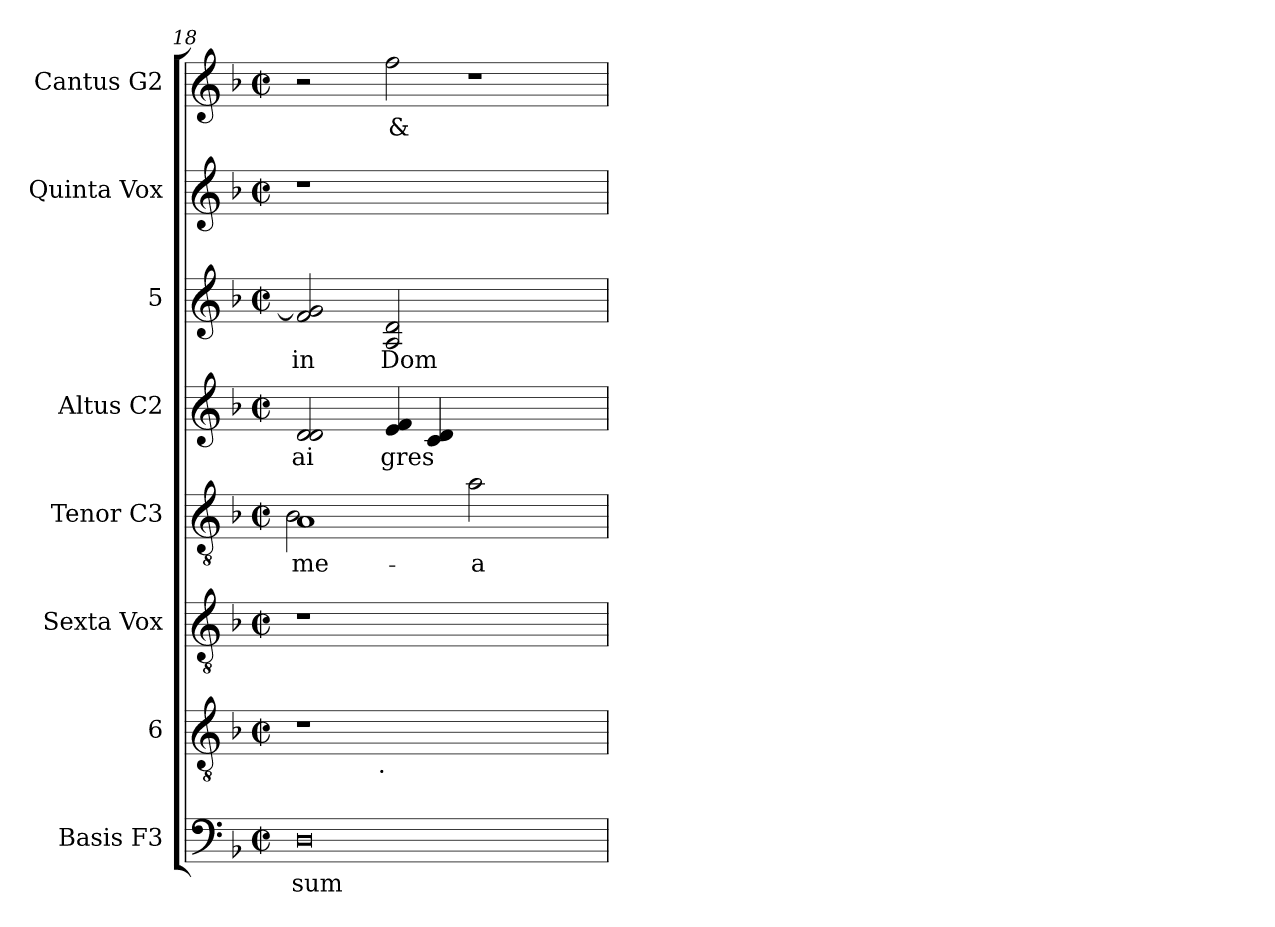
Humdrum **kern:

**kern	**text	**kern	**kern	**kern	**text	**kern	**text	**kern	**text	**kern	**kern	**text
*part8	*part8	*part7	*part6	*part5	*part5	*part4	*part4	*part3	*part3	*part2	*part1	*part1
*staff8	*staff8	*staff7	*staff6	*staff5	*staff5	*staff4	*staff4	*staff3	*staff3	*staff2	*staff1	*staff1
*I"Basis  F3	*	*I"6	*I"Sexta  Vox	*I"Tenor  C3	*	*I"Altus  C2	*	*I"5	*	*I"Quinta  Vox	*I"Cantus  G2	*
*I'B	*	*	*	*I'T	*	*I'A	*	*	*	*	*I'C	*
*clefF4	*	*clefGv2	*clefGv2	*clefGv2	*	*clefG2	*	*clefG2	*	*clefG2	*clefG2	*
*k[b-]	*	*k[b-]	*k[b-]	*k[b-]	*	*k[b-]	*	*k[b-]	*	*k[b-]	*k[b-]	*
*F:	*	*F:	*F:	*F:	*	*F:	*	*F:	*	*F:	*F:	*
*M2/2	*	*M2/2	*M2/2	*M2/2	*	*M2/2	*	*M2/2	*	*M2/2	*M2/2	*
*met(c|)	*	*met(c|)	*met(c|)	*met(c|)	*	*met(c|)	*	*met(c|)	*	*met(c|)	*met(c|)	*
=18	=18	=18	=18	=18	=18	=18	=18	=18	=18	=18	=18	=18
!	!LO:LY:b:cj	!	!	!	!LO:LY:b:cj	!	!LO:LY:b:cj	!	!LO:LY:b:cj	!	!	!
*	*	*^	*	*^	*	*	*	*	*	*	*	*
0D	sum	1r	4ryy	1r	1A	2B-\	me-	2d/ 2d/	-ai	2g/] 2f/	in	1r	2r	.
.	.	.	8...ryy	.	.	.	.	.	.	.	.	.	.	.
!	!	!	!LO:TX:b:t=.	!	!	!	!	!	!	!	!	!	!	!
.	.	.	1ryy	.	.	.	.	.	.	.	.	.	.	.
!	!	!	!	!	!	!	!	!	!LO:LY:b:cj	!	!LO:LY:b:cj	!	!	!LO:LY:b:cj
.	.	.	.	.	.	2ryy	.	4f/ 4e/	gres-	2d/ 2A/	Dom-	.	2ff\	&
!	!	!	!	!	!	!	!	!	!LO:LY:b:cj	!	!	!	!	!
.	.	.	.	.	.	.	.	4d/ 4c/	--	.	.	.	.	.
!	!	!	!	!	!	!	!LO:LY:b:cj	!	!	!	!	!	!	!
.	.	1ryy	.	1ryy	2a\	1ryy	-a	1ryy	.	1ryy	.	1ryy	1r	.
.	.	.	2ryy	.	.	.	.	.	.	.	.	.	.	.
.	.	.	.	.	2ryy	.	.	.	.	.	.	.	.	.
.	.	.	64ryy	.	.	.	.	.	.	.	.	.	.	.
*	*	*v	*v	*	*v	*v	*	*	*	*	*	*	*	*
=	=	=	=	=	=	=	=	=	=	=	=	=
*-	*-	*-	*-	*-	*-	*-	*-	*-	*-	*-	*-	*-
